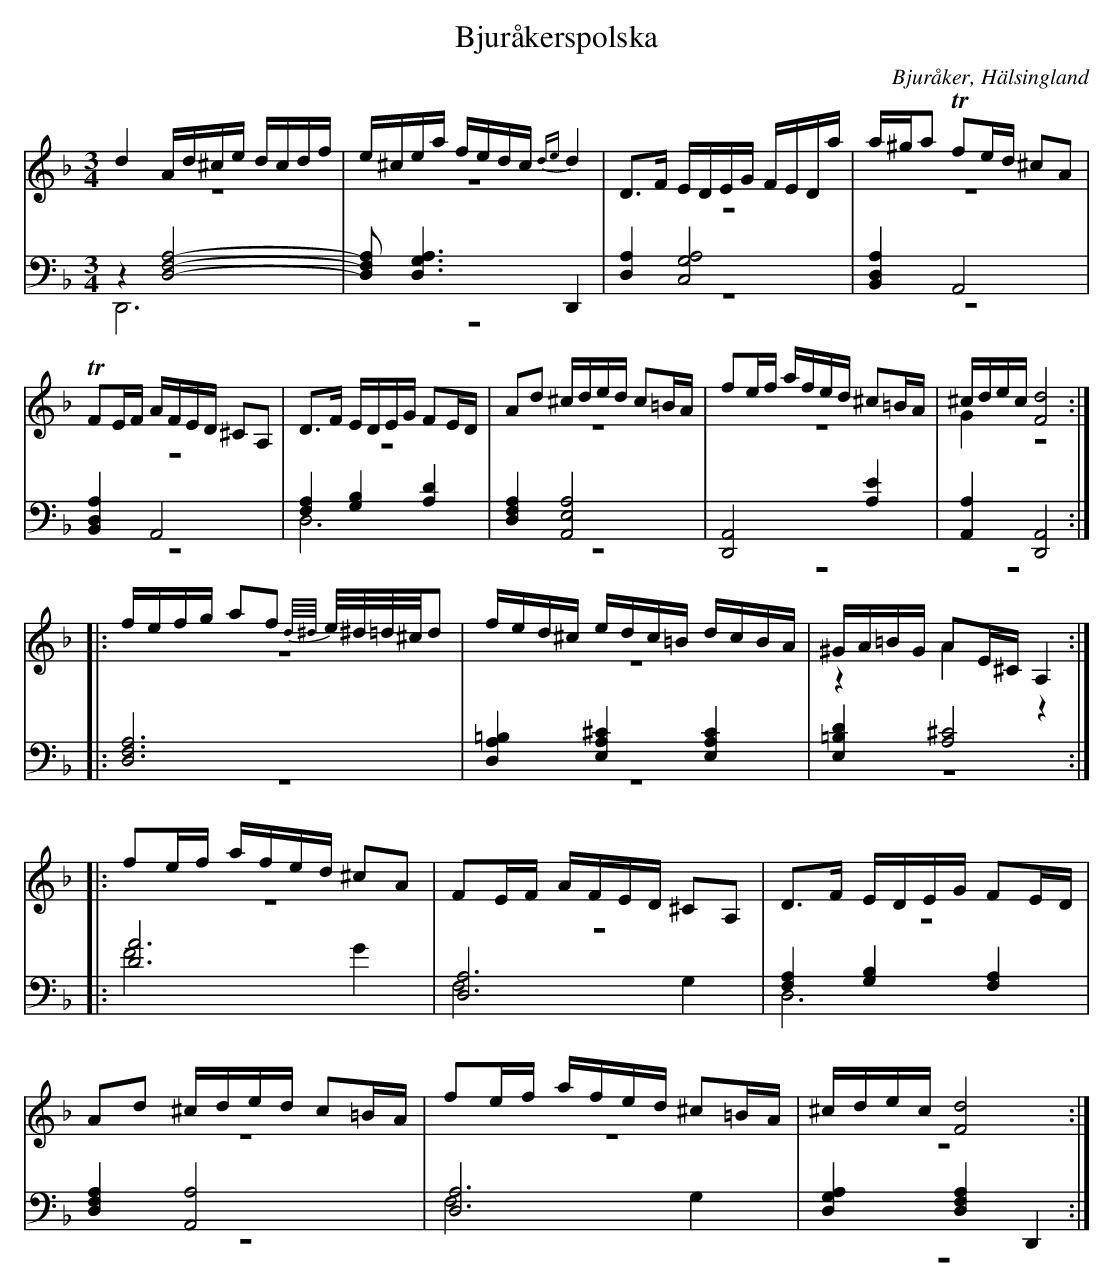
X:1
T: Bjuråkerspolska
O: Bjuråker, Hälsingland
M: 3/4
L: 1/16
K: Dm
V:1
V:2 merge
V:3
V:4 merge
V:1
d4 Ad^ce dcdf |e^cea fedc {de}d4|D2>F2 EDEG FEDa|a^ga2 Tf2ed ^c2A2|
TF2EF AFED ^C2A,2|D2>F2 EDEG F2ED|A2d2 ^cded c2=BA|f2ef afed ^c2=BA|^cdec [F8d8]:|
|:fefg a2f2 {d//^d//}e/^d/=d/^c/d2 |fed^c edc=B dcBA|^GA=BG A2E^C A,4:|
|:f2ef afed ^c2A2|F2EF AFED ^C2A,2|D2>F2 EDEG F2ED|
A2d2 ^cded c2=BA|f2ef afed ^c2=BA|^cdec [F8d8]:|
V:2
z12|z12|z12|z12|
z12|z12|z12|z12|G4 z8:|
|:z12|z12|z4 A4 z4:|
|:z12|z12|z12|
z12|z12|z12:|
V:3 clef=bass
z4 [D,8F,8 A,8]-|[D,2F,2 A,2] [D,6G,6A,6] D,,4|[D,4A,4] [C,8G,8A,8]|[B,,4D,4A,4] A,,8|
[B,,4D,4A,4] A,,8|[F,4A,4] [G,4B,4] [A,4D4]|[D,4F,4A,4] [A,,8E,8A,8]|[D,,8A,,8] [A,4E4]|[A,,4A,4] [D,,8A,,8]:|
|:[D,12F,12A,12]|[D,4A,4=B,4] [E,4A,4^C4] [E,4A,4C4]|[E,4=B,4D4] [A,8^C8]:|
|:[D12A12]|[D,12A,12]|[F,4A,4] [G,4B,4] [F,4A,4]|
[D,4F,4A,4] [A,,8A,8]|[D,12A,12]|[D,4G,4A,4] [D,4F,4A,4] D,,4:|
V:4 clef=bass
D,,12|z12|z12|z12|
z12|D,12|z12|z12|z12:|
|:z12|z12|z12:|
|:F8 G4|F,8 G,4|D,12|
z12|F,8 G,4|z12:|
